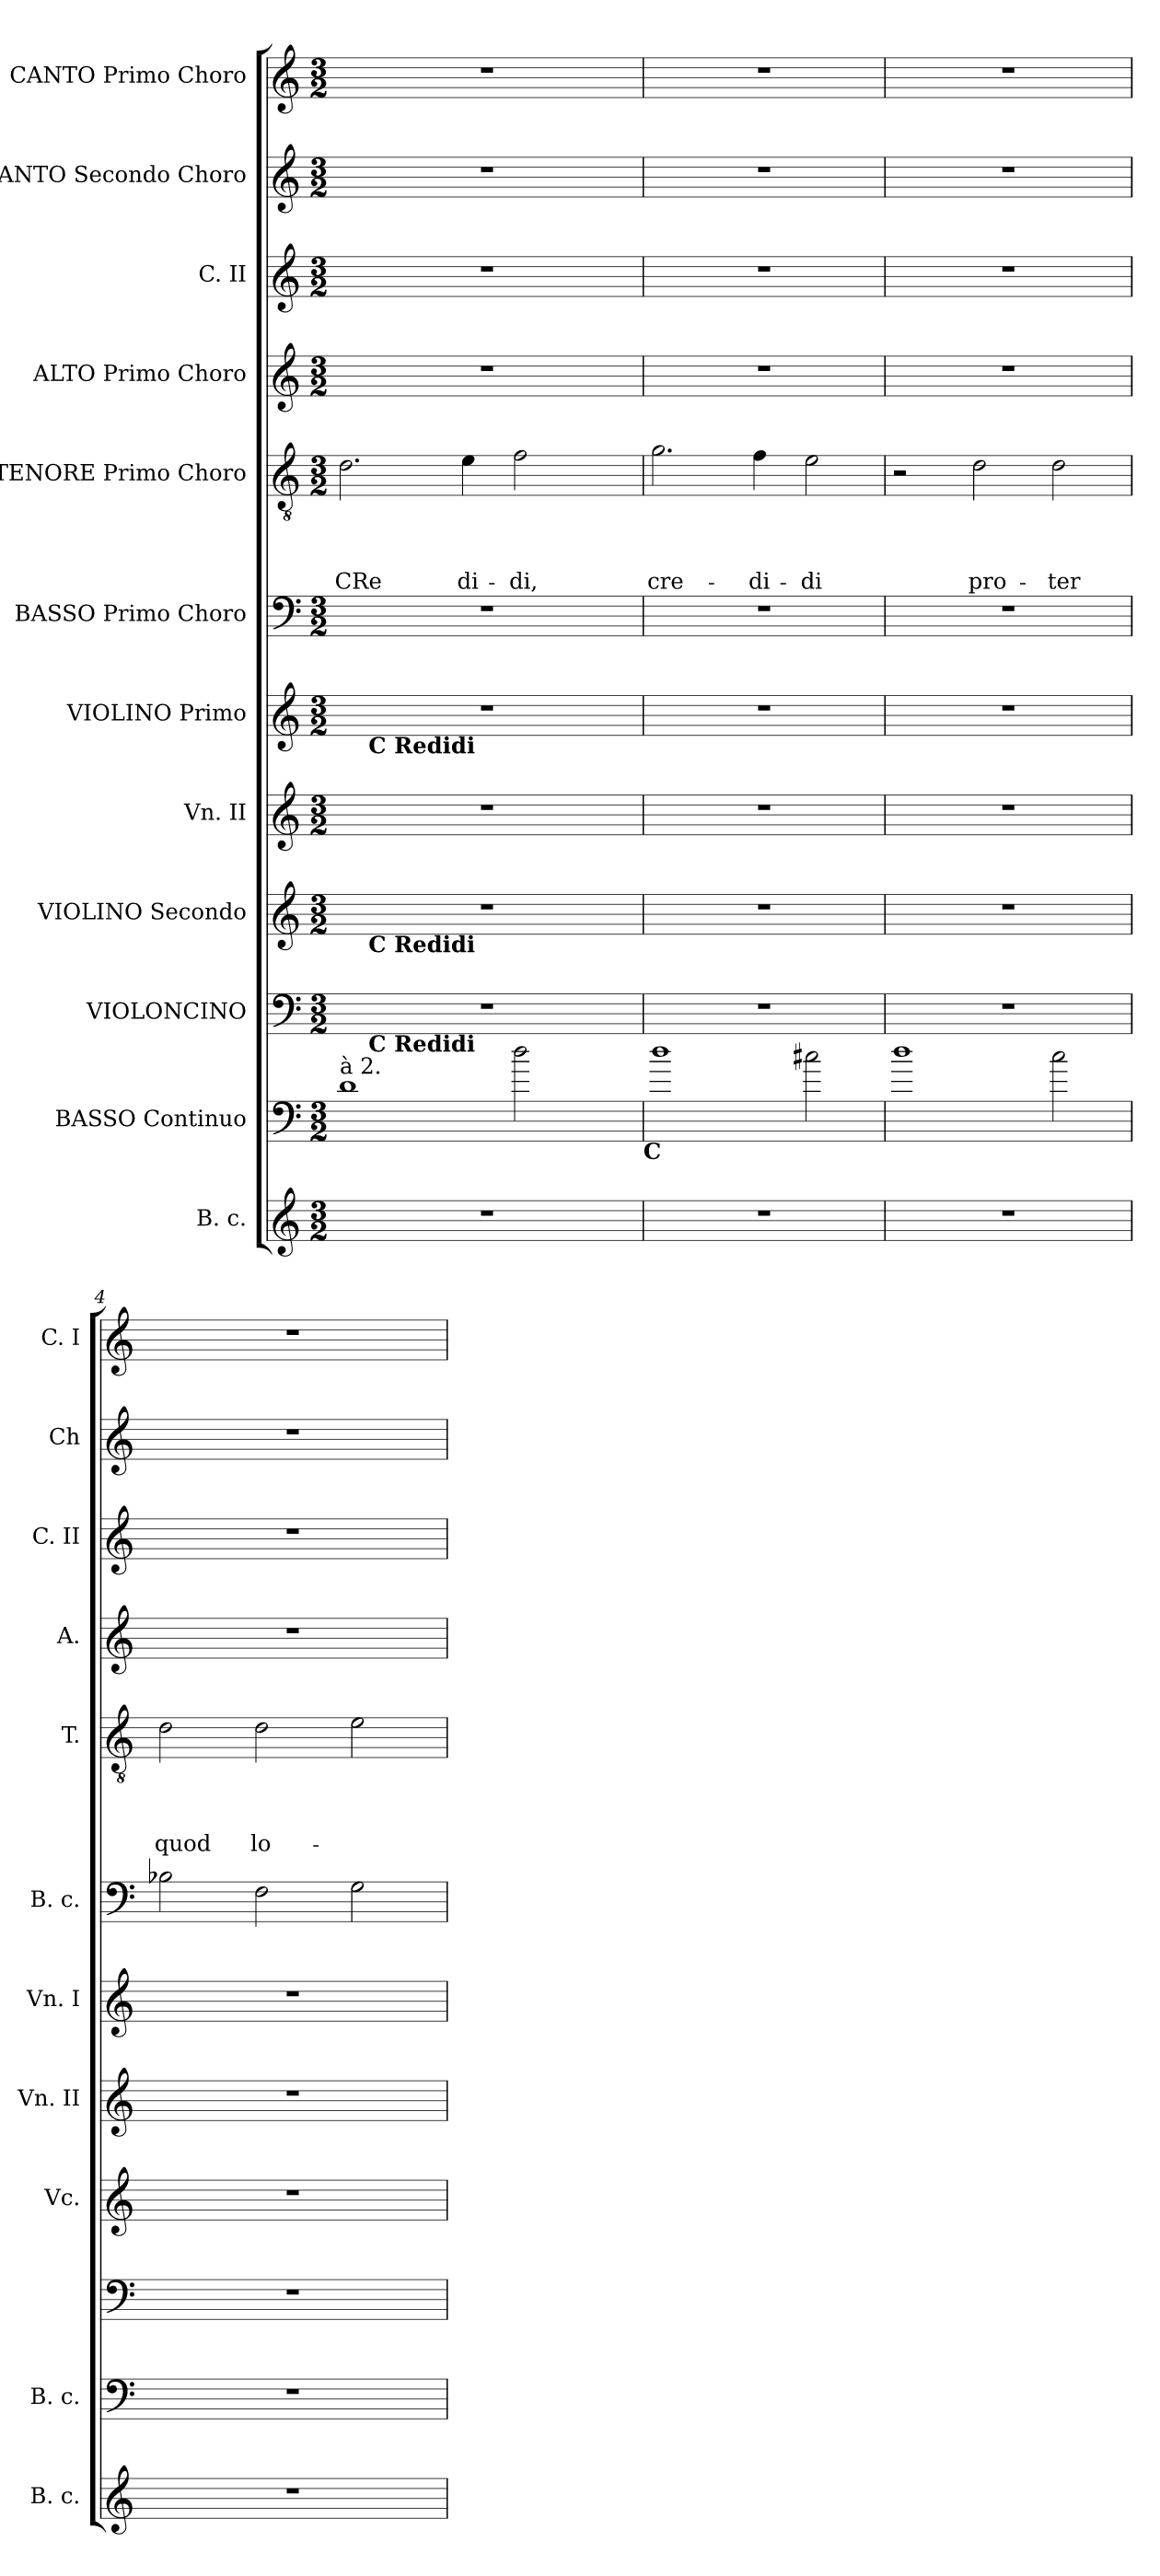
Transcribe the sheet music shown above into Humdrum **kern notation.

**kern	**kern	**kern	**kern	**kern	**kern	**kern	**kern	**text	**text	**text	**text	**kern	**kern	**kern	**kern
*part12	*part11	*part10	*part9	*part8	*part7	*part6	*part5	*part5	*part5	*part5	*part5	*part4	*part3	*part2	*part1
*staff12	*staff11	*staff10	*staff9	*staff8	*staff7	*staff6	*staff5	*staff5	*staff5	*staff5	*staff5	*staff4	*staff3	*staff2	*staff1
*I"B. c.	*I"BASSO Continuo	*I"VIOLONCINO	*I"VIOLINO Secondo	*I"Vn. II	*I"VIOLINO Primo	*I"BASSO Primo Choro	*I"TENORE Primo Choro	*	*	*	*	*I"ALTO Primo Choro	*I"C. II	*I"CANTO Secondo Choro	*I"CANTO Primo Choro
*I'B. c.	*I'B. c.	*	*I'Vc.	*I'Vn. II	*I'Vn. I	*I'B. c.	*I'T.	*	*	*	*	*I'A.	*I'C. II	*I'Ch	*I'C. I
*clefG2	*clefF4	*clefF4	*clefG2	*clefG2	*clefG2	*clefF4	*clefGv2	*	*	*	*	*clefG2	*clefG2	*clefG2	*clefG2
*	*ITrd7c12	*	*	*	*	*	*	*	*	*	*	*	*	*	*
*k[]	*k[]	*k[]	*k[]	*k[]	*k[]	*k[]	*k[]	*	*	*	*	*k[]	*k[]	*k[]	*k[]
*C:	*C:	*C:	*C:	*C:	*C:	*C:	*C:	*	*	*	*	*C:	*C:	*C:	*C:
*M3/2	*M3/2	*M3/2	*M3/2	*M3/2	*M3/2	*M3/2	*M3/2	*	*	*	*	*M3/2	*M3/2	*M3/2	*M3/2
=1	=1	=1	=1	=1	=1	=1	=1	=1	=1	=1	=1	=1	=1	=1	=1
!	!LO:TX:a:t=à 2.	!	!	!	!	!	!	!	!	!	!	!	!	!	!
!	!	!LO:N:vis=1	!LO:N:vis=1	!	!LO:N:vis=1	!LO:N:vis=1	!	!	!	!	!LO:LY:b:rj	!LO:N:vis=1	!	!LO:N:vis=1	!LO:N:vis=1
*	*	*^	*^	*	*^	*	*	*	*	*	*	*	*	*	*
1.r	1D	1.r	16.ryy	1.r	16.ryy	1.r	1.r	16.ryy	1.r	2.d\	.	.	.	CRe	1.r	1.r	1.r	1.r
!	!	!	!	!	!	!	!	!LO:TX:b:B:t=C Redidi	!	!	!	!	!	!	!	!	!	!
!	!	!	!	!	!LO:TX:b:B:t=C Redidi	!	!	!	!	!	!	!	!	!	!	!	!	!
!	!	!	!LO:TX:b:B:t=C Redidi	!	!	!	!	!	!	!	!	!	!	!	!	!	!	!
.	.	.	1ryy	.	1ryy	.	.	1ryy	.	.	.	.	.	.	.	.	.	.
!	!	!	!	!	!	!	!	!	!	!	!	!	!	!LO:LY:b	!	!	!	!
.	.	.	.	.	.	.	.	.	.	4e\	.	.	.	di-	.	.	.	.
!	!	!	!	!	!	!	!	!	!	!	!	!	!	!LO:LY:b	!	!	!	!
.	2d\	.	.	.	.	.	.	.	.	2f\	.	.	.	-di,	.	.	.	.
.	.	.	4ryy	.	4ryy	.	.	4ryy	.	.	.	.	.	.	.	.	.	.
.	.	.	8ryy	.	8ryy	.	.	8ryy	.	.	.	.	.	.	.	.	.	.
.	.	.	32ryy	.	32ryy	.	.	32ryy	.	.	.	.	.	.	.	.	.	.
!	!LO:TX:b:B:t=C	!	!	!	!	!	!	!	!	!	!	!	!	!	!	!	!	!
=2	=2	=2	=2	=2	=2	=2	=2	=2	=2	=2	=2	=2	=2	=2	=2	=2	=2	=2
!	!	!LO:N:vis=1	!	!LO:N:vis=1	!	!	!LO:N:vis=1	!	!LO:N:vis=1	!	!	!	!	!LO:LY:b	!LO:N:vis=1	!	!LO:N:vis=1	!LO:N:vis=1
*	*	*v	*v	*	*	*	*v	*v	*	*	*	*	*	*	*	*	*	*
*	*	*	*v	*v	*	*	*	*	*	*	*	*	*	*	*	*
1.r	1d	1.r	1.r	1.r	1.r	1.r	2.g\	.	.	.	cre-	1.r	1.r	1.r	1.r
!	!	!	!	!	!	!	!	!	!	!	!LO:LY:b	!	!	!	!
.	.	.	.	.	.	.	4f\	.	.	.	-di-	.	.	.	.
!	!	!	!	!	!	!	!	!	!	!	!LO:LY:b	!	!	!	!
.	2c#X\	.	.	.	.	.	2e\	.	.	.	-di	.	.	.	.
=3	=3	=3	=3	=3	=3	=3	=3	=3	=3	=3	=3	=3	=3	=3	=3
!	!	!LO:N:vis=1	!LO:N:vis=1	!	!LO:N:vis=1	!LO:N:vis=1	!	!	!	!	!	!LO:N:vis=1	!	!LO:N:vis=1	!LO:N:vis=1
1.r	1d	1.r	1.r	1.r	1.r	1.r	2r	.	.	.	.	1.r	1.r	1.r	1.r
!	!	!	!	!	!	!	!	!	!	!	!LO:LY:b	!	!	!	!
.	.	.	.	.	.	.	2d\	.	.	.	pro-	.	.	.	.
!	!	!	!	!	!	!	!	!	!	!	!LO:LY:b	!	!	!	!
.	2c\	.	.	.	.	.	2d\	.	.	.	-ter	.	.	.	.
!!LO:LB:g=z
=4	=4	=4	=4	=4	=4	=4	=4	=4	=4	=4	=4	=4	=4	=4	=4
!	!	!	!	!	!	!	!	!	!	!	!LO:LY:b	!LO:N:vis=1	!	!	!
1.r	1.r	1.r	1.r	1.r	1.r	2B-X\	2d\	.	.	.	quod	1.r	1.r	1.r	1.r
!	!	!	!	!	!	!	!	!	!	!	!LO:LY:b	!	!	!	!
.	.	.	.	.	.	2F>\	2d\	.	.	.	lo-	.	.	.	.
.	.	.	.	.	.	2G\	2e\	.	.	.	.	.	.	.	.
=	=	=	=	=	=	=	=	=	=	=	=	=	=	=	=
*-	*-	*-	*-	*-	*-	*-	*-	*-	*-	*-	*-	*-	*-	*-	*-
